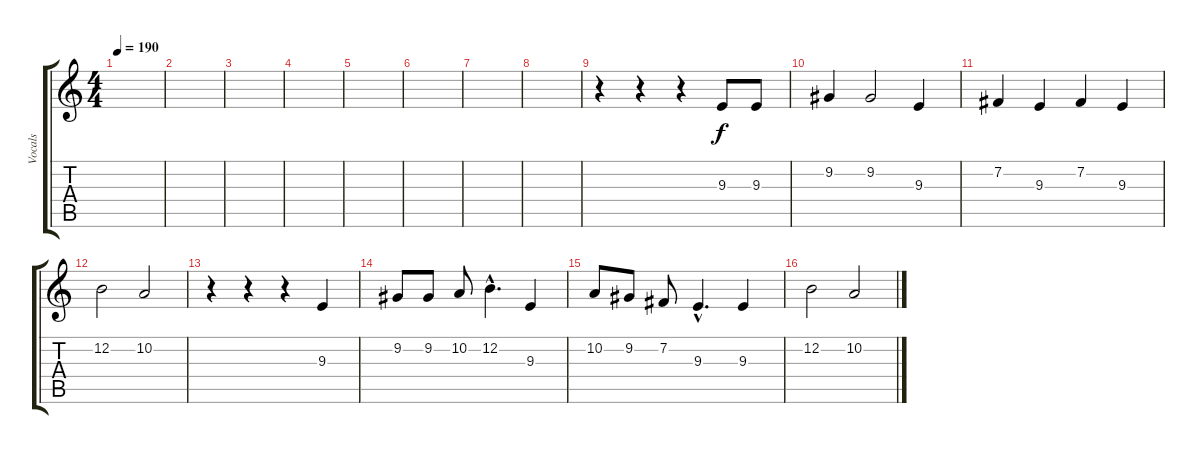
\track ("Vocals" "Vocals") {instrument oboe}
\staff {score tabs}
\tuning (E4 B3 G3 D3 A2 E2) {hide}
\ts (4 4)
\tempo 190
\clef g2
\ks c
|
|
|
|
|
|
|
|
r.4 r.4 r.4 9.3.8 9.3.8 |
9.2.4 9.2.2 9.3.4 |
7.2.4 9.3.4 7.2.4 9.3.4 |
12.2.2 10.2.2 |
r.4 r.4 r.4 9.3.4 |
9.2.8 9.2.8 10.2.8 12.2{hac}.4{d} 9.3.4 |
10.2.8 9.2.8 7.2.8 9.3{hac}.4{d} 9.3.4 |
12.2.2 10.2.2
